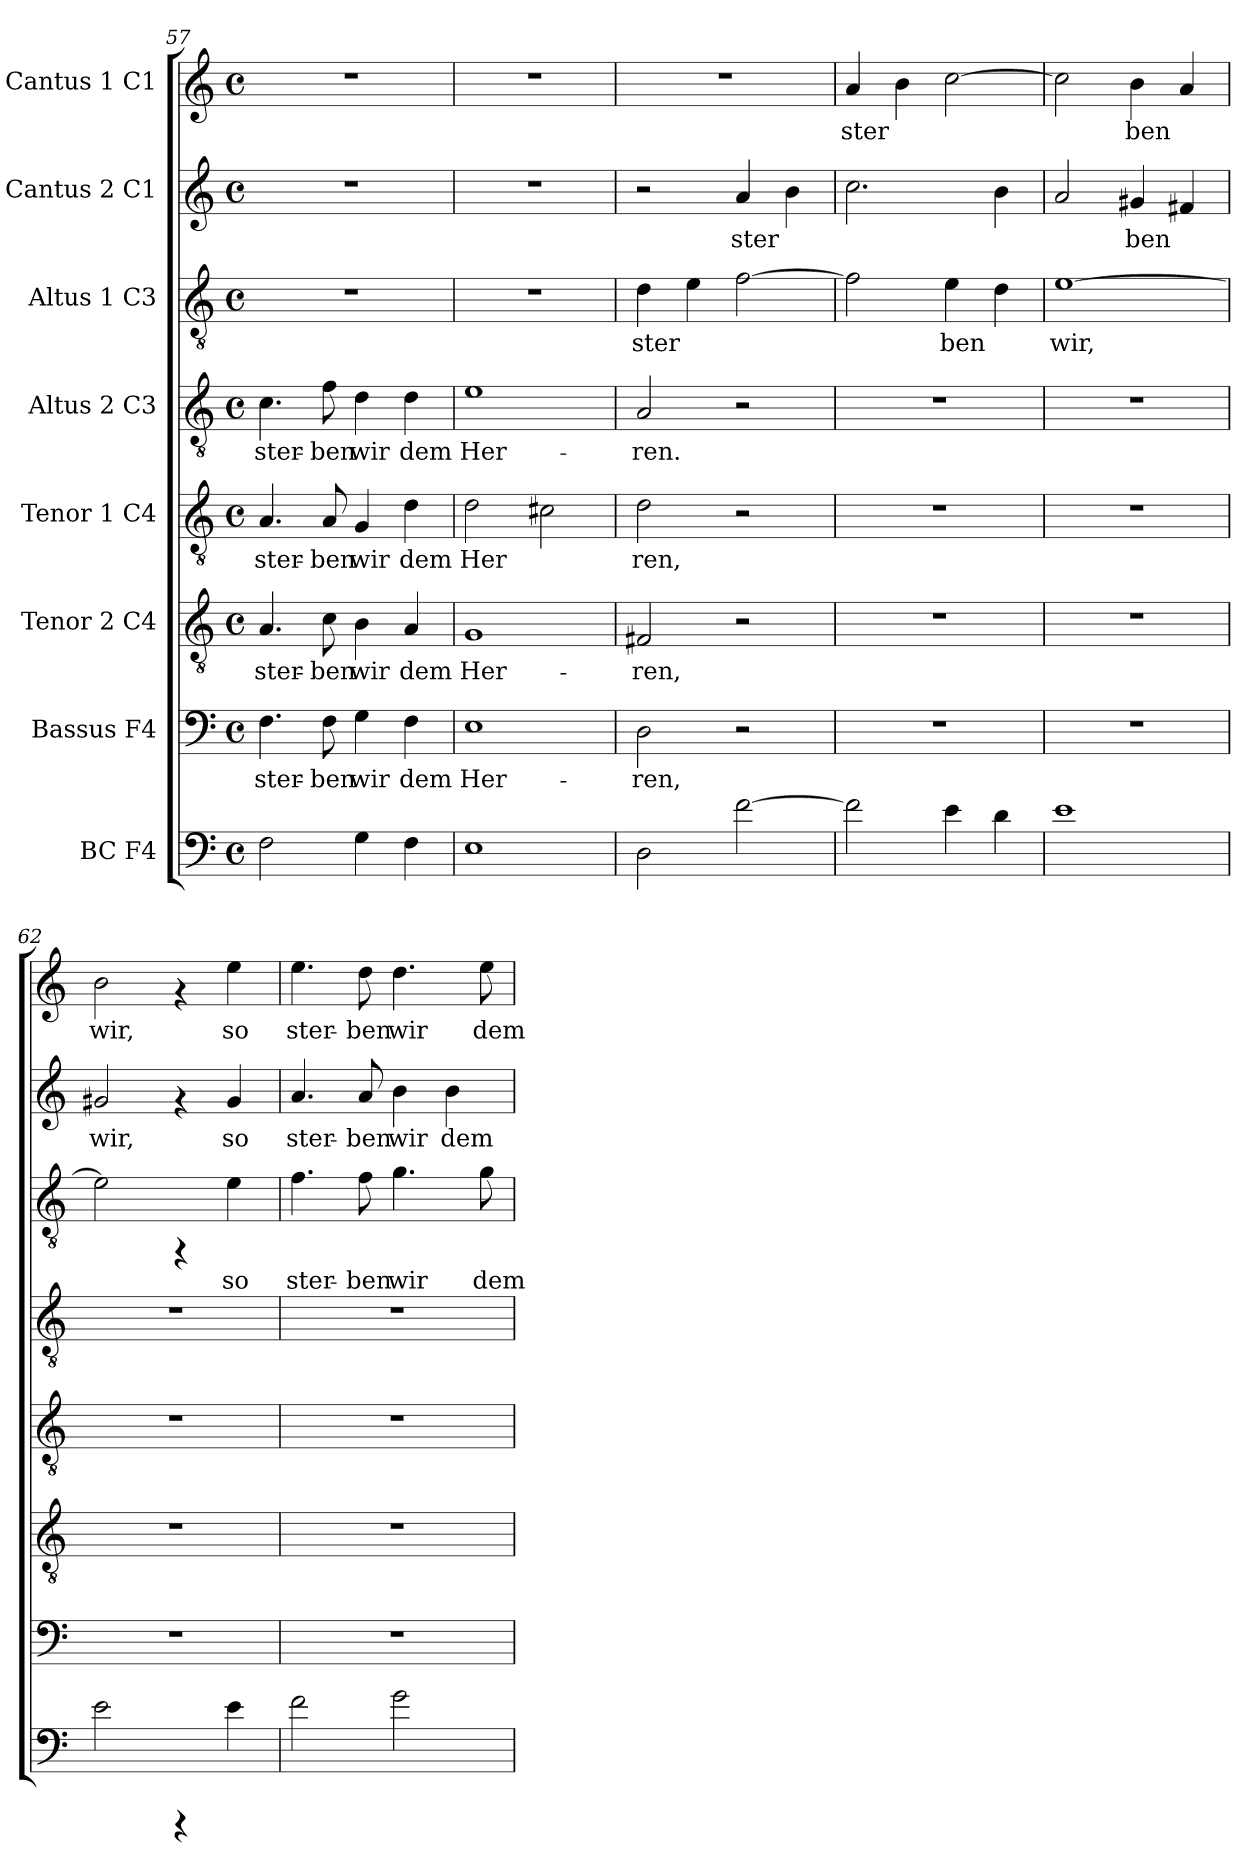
**kern	**kern	**text	**kern	**text	**kern	**text	**kern	**text	**kern	**text	**kern	**text	**kern	**text
*part8	*part7	*part7	*part6	*part6	*part5	*part5	*part4	*part4	*part3	*part3	*part2	*part2	*part1	*part1
*staff8	*staff7	*staff7	*staff6	*staff6	*staff5	*staff5	*staff4	*staff4	*staff3	*staff3	*staff2	*staff2	*staff1	*staff1
*I"BC  F4	*I"Bassus  F4	*	*I"Tenor 2  C4	*	*I"Tenor 1  C4	*	*I"Altus 2  C3	*	*I"Altus 1  C3	*	*I"Cantus 2  C1	*	*I"Cantus 1  C1	*
!!LO:PB:g=z
*clefF4	*clefF4	*	*clefGv2	*	*clefGv2	*	*clefGv2	*	*clefGv2	*	*clefG2	*	*clefG2	*
*k[]	*k[]	*	*k[]	*	*k[]	*	*k[]	*	*k[]	*	*k[]	*	*k[]	*
*C:	*C:	*	*C:	*	*C:	*	*C:	*	*C:	*	*C:	*	*C:	*
*M4/4	*M4/4	*	*M4/4	*	*M4/4	*	*M4/4	*	*M4/4	*	*M4/4	*	*M4/4	*
*met(c)	*met(c)	*	*met(c)	*	*met(c)	*	*met(c)	*	*met(c)	*	*met(c)	*	*met(c)	*
=57	=57	=57	=57	=57	=57	=57	=57	=57	=57	=57	=57	=57	=57	=57
!	!	!LO:LY:b:cj	!	!LO:LY:b:cj	!	!LO:LY:b:cj	!	!LO:LY:b:cj	!	!	!	!	!	!
2F\	4.F\	ster-	4.A/	ster-	4.A/	ster-	4.c\	ster-	1r	.	1r	.	1r	.
!	!	!LO:LY:b:cj	!	!LO:LY:b:cj	!	!LO:LY:b:cj	!	!LO:LY:b:cj	!	!	!	!	!	!
.	8F\	-ben	8c\	-ben	8A/	-ben	8f\	-ben	.	.	.	.	.	.
!	!	!LO:LY:b:cj	!	!LO:LY:b:cj	!	!LO:LY:b:cj	!	!LO:LY:b:cj	!	!	!	!	!	!
4G\	4G\	wir	4B\	wir	4G/	wir	4d\	wir	.	.	.	.	.	.
!	!	!LO:LY:b:cj	!	!LO:LY:b:cj	!	!LO:LY:b:cj	!	!LO:LY:b:cj	!	!	!	!	!	!
4F\	4F\	dem	4A/	dem	4d\	dem	4d\	dem	.	.	.	.	.	.
=58	=58	=58	=58	=58	=58	=58	=58	=58	=58	=58	=58	=58	=58	=58
!	!	!LO:LY:b:cj	!	!LO:LY:b:cj	!	!LO:LY:b:cj	!	!LO:LY:b:cj	!	!	!	!	!	!
1E	1E	Her-	1G	Her-	2d\	Her-	1e	Her-	1r	.	1r	.	1r	.
!	!	!	!	!	!	!LO:LY:b:cj	!	!	!	!	!	!	!	!
.	.	.	.	.	2c#X\	--	.	.	.	.	.	.	.	.
=59	=59	=59	=59	=59	=59	=59	=59	=59	=59	=59	=59	=59	=59	=59
!	!	!LO:LY:b:cj	!	!LO:LY:b:cj	!	!LO:LY:b:cj	!	!LO:LY:b:cj	!	!LO:LY:b:cj	!	!	!	!
2D\	2D\	-ren,	2F#X/	-ren,	2d\	-ren,	2A/	-ren.	4d\	ster-	2r	.	1r	.
!	!	!	!	!	!	!	!	!	!	!LO:LY:b:cj	!	!	!	!
.	.	.	.	.	.	.	.	.	4e\	--	.	.	.	.
!	!	!	!	!	!	!	!	!	!	!LO:LY:b:cj	!	!LO:LY:b:cj	!	!
[>2f\	2r	.	2r	.	2r	.	2r	.	[>2f\	--	4a/	ster-	.	.
!	!	!	!	!	!	!	!	!	!	!	!	!LO:LY:b:cj	!	!
.	.	.	.	.	.	.	.	.	.	.	4b\	--	.	.
=60	=60	=60	=60	=60	=60	=60	=60	=60	=60	=60	=60	=60	=60	=60
!	!	!	!	!	!	!	!	!	!	!LO:LY:b:cj	!	!LO:LY:b:cj	!	!LO:LY:b:cj
2f\]	1r	.	1r	.	1r	.	1r	.	2f\]	--	2.cc\	--	4a/	ster-
!	!	!	!	!	!	!	!	!	!	!	!	!	!	!LO:LY:b:cj
.	.	.	.	.	.	.	.	.	.	.	.	.	4b\	--
!	!	!	!	!	!	!	!	!	!	!LO:LY:b:cj	!	!	!	!LO:LY:b:cj
4e\	.	.	.	.	.	.	.	.	4e\	-ben	.	.	[>2cc\	--
!	!	!	!	!	!	!	!	!	!	!LO:LY:b:cj	!	!LO:LY:b:cj	!	!
4d\	.	.	.	.	.	.	.	.	4d\	.	4b\	--	.	.
=61	=61	=61	=61	=61	=61	=61	=61	=61	=61	=61	=61	=61	=61	=61
!	!	!	!	!	!	!	!	!	!	!LO:LY:b:cj	!	!LO:LY:b:cj	!	!LO:LY:b:cj
1e	1r	.	1r	.	1r	.	1r	.	[>1e	wir,	2a/	--	2cc\]	--
!	!	!	!	!	!	!	!	!	!	!	!	!LO:LY:b:cj	!	!LO:LY:b:cj
.	.	.	.	.	.	.	.	.	.	.	4g#X/	-ben	4b\	-ben
!	!	!	!	!	!	!	!	!	!	!	!	!LO:LY:b:cj	!	!LO:LY:b:cj
.	.	.	.	.	.	.	.	.	.	.	4f#X/	.	4a/	.
=62	=62	=62	=62	=62	=62	=62	=62	=62	=62	=62	=62	=62	=62	=62
!	!	!	!	!	!	!	!	!	!	!LO:LY:b:cj	!	!LO:LY:b:cj	!	!LO:LY:b:cj
2e\	1r	.	1r	.	1r	.	1r	.	2e\]	.	2g#X/	wir,	2b\	wir,
4rCCC	.	.	.	.	.	.	.	.	4rFF	.	4rf	.	4rf	.
!	!	!	!	!	!	!	!	!	!	!LO:LY:b:cj	!	!LO:LY:b:cj	!	!LO:LY:b:cj
4e\	.	.	.	.	.	.	.	.	4e\	so	4g#/	so	4ee\	so
=63	=63	=63	=63	=63	=63	=63	=63	=63	=63	=63	=63	=63	=63	=63
!	!	!	!	!	!	!	!	!	!	!LO:LY:b:cj	!	!LO:LY:b:cj	!	!LO:LY:b:cj
2f\	1r	.	1r	.	1r	.	1r	.	4.f\	ster-	4.a/	ster-	4.ee\	ster-
!	!	!	!	!	!	!	!	!	!	!LO:LY:b:cj	!	!LO:LY:b:cj	!	!LO:LY:b:cj
.	.	.	.	.	.	.	.	.	8f\	-ben	8a/	-ben	8dd\	-ben
!	!	!	!	!	!	!	!	!	!	!LO:LY:b:cj	!	!LO:LY:b:cj	!	!LO:LY:b:cj
2g\	.	.	.	.	.	.	.	.	4.g\	wir	4b\	wir	4.dd\	wir
!	!	!	!	!	!	!	!	!	!	!	!	!LO:LY:b:cj	!	!
.	.	.	.	.	.	.	.	.	.	.	4b\	dem	.	.
!	!	!	!	!	!	!	!	!	!	!LO:LY:b:cj	!	!	!	!LO:LY:b:cj
.	.	.	.	.	.	.	.	.	8g\	dem	.	.	8ee\	dem
=	=	=	=	=	=	=	=	=	=	=	=	=	=	=
*-	*-	*-	*-	*-	*-	*-	*-	*-	*-	*-	*-	*-	*-	*-
